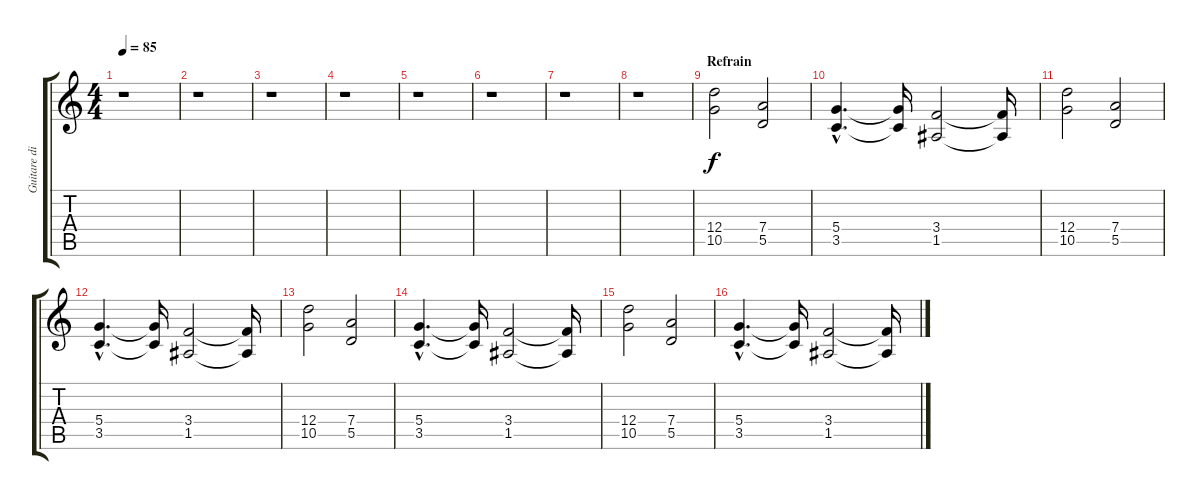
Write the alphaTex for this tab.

\track ("Guitare disto" "Guitare di") {instrument distortionguitar}
\staff {score tabs}
\tuning (E4 B3 G3 D3 A2 E2) {hide}
\ts (4 4)
\tempo 85
\clef g2
\ks c
r.1{dy f} |
r.1 |
r.1 |
r.1 |
r.1 |
r.1 |
r.1 |
r.1 |
\section ("" "Refrain")
(12.4 10.5).2 (7.4 5.5).2 |
(5.4{hac} 3.5{hac}).4{d} (5.4{t} 3.5{t}).16 (3.4 1.5).2 (3.4{t} 1.5{t}).16 |
(12.4 10.5).2 (7.4 5.5).2 |
(5.4{hac} 3.5{hac}).4{d} (5.4{t} 3.5{t}).16 (3.4 1.5).2 (3.4{t} 1.5{t}).16 |
(12.4 10.5).2 (7.4 5.5).2 |
(5.4{hac} 3.5{hac}).4{d} (5.4{t} 3.5{t}).16 (3.4 1.5).2 (3.4{t} 1.5{t}).16 |
(12.4 10.5).2 (7.4 5.5).2 |
(5.4{hac} 3.5{hac}).4{d} (5.4{t} 3.5{t}).16 (3.4 1.5).2 (3.4{t} 1.5{t}).16
